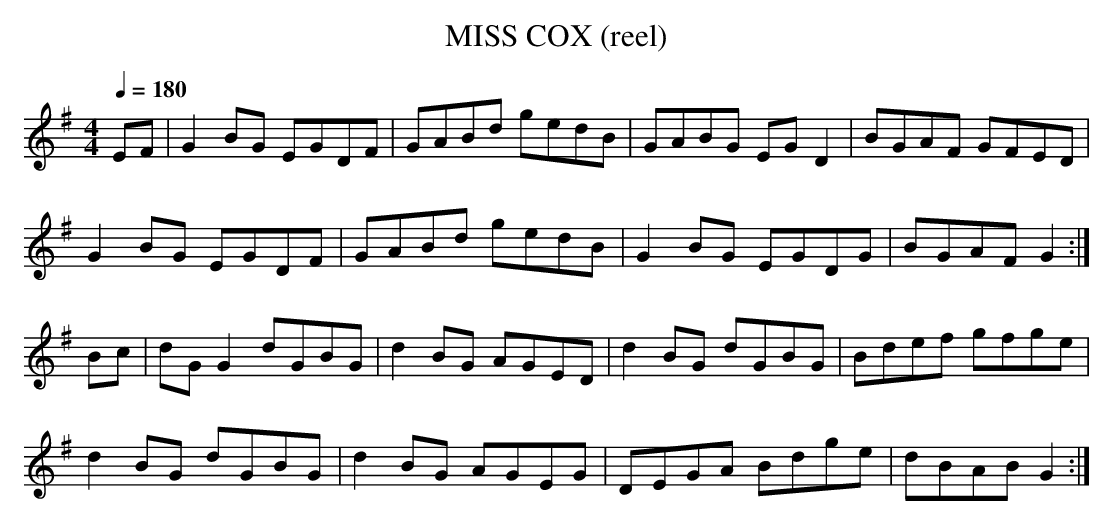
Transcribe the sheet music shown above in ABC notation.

X:1
T:MISS COX (reel)
Q:1/4=180
L:1/8
M:4/4
K:G
EF|G2BG EGDF|GABd gedB|GABG EGD2|BGAF GFED|
G2BG EGDF|GABd gedB|G2BG EGDG|BGAF G2 :|
Bc|dGG2 dGBG|d2BG AGED|d2BG dGBG|Bdef gfge|
d2BG dGBG|d2BG AGEG|DEGA Bdge|dBAB G2:|
